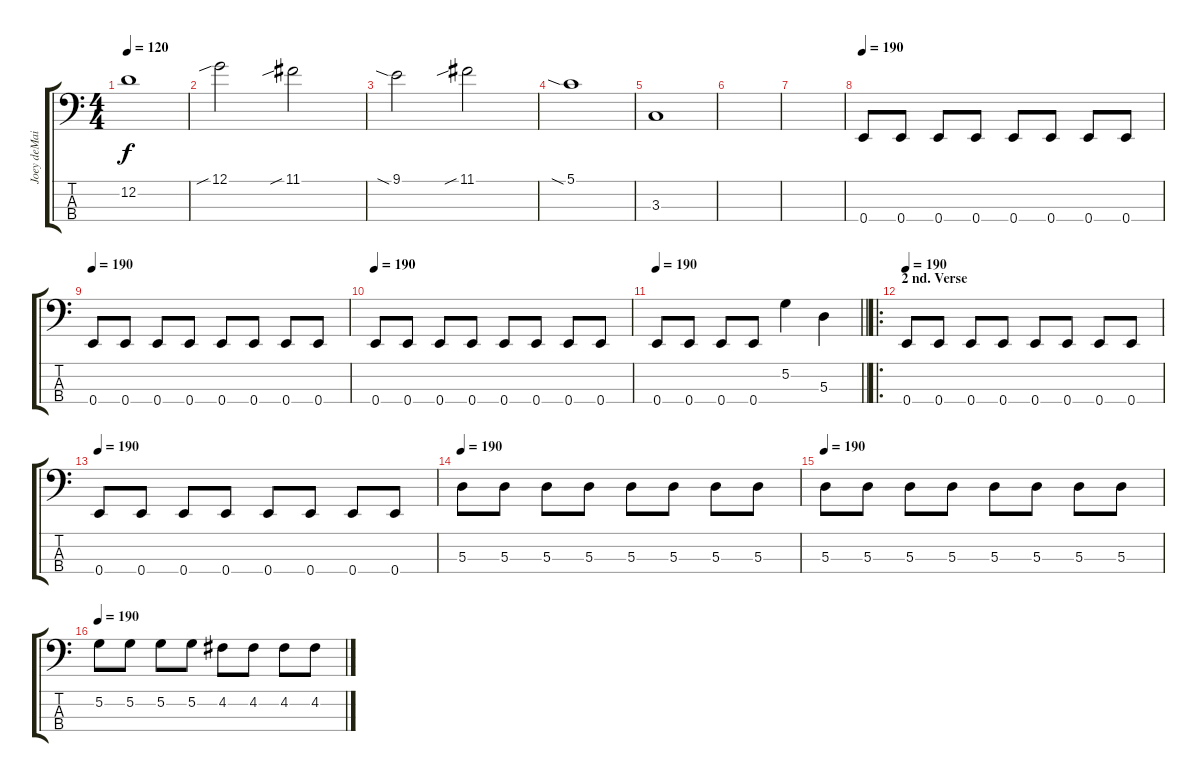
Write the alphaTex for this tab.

\track ("Joey deMaio" "Joey deMai") {instrument electricbassfinger}
\staff {score tabs}
\tuning (G2 D2 A1 E1) {hide}
\ts (4 4)
\tempo 120
\clef f4
\ks c
12.2.1{dy f} |
12.1{sib}.2{volume 10 instrument overdrivenguitar} 11.1{sib}.2 |
9.1{sia}.2 11.1{sib}.2 |
5.1{sia}.1 |
3.3.1 |
|
|
\tempo 190
0.4.8 0.4.8 0.4.8 0.4.8 0.4.8 0.4.8 0.4.8 0.4.8 |
\tempo 190
0.4.8 0.4.8 0.4.8 0.4.8 0.4.8 0.4.8 0.4.8 0.4.8 |
\tempo 190
0.4.8 0.4.8 0.4.8 0.4.8 0.4.8 0.4.8 0.4.8 0.4.8 |
\tempo 190
\barLineRight lightlight
0.4.8 0.4.8 0.4.8 0.4.8 5.2.4 5.3.4 |
\ro
\section ("" "2 nd. Verse")
\tempo 190
0.4.8 0.4.8 0.4.8 0.4.8 0.4.8 0.4.8 0.4.8 0.4.8 |
\tempo 190
0.4.8 0.4.8 0.4.8 0.4.8 0.4.8 0.4.8 0.4.8 0.4.8 |
\tempo 190
5.3.8 5.3.8 5.3.8 5.3.8 5.3.8 5.3.8 5.3.8 5.3.8 |
\tempo 190
5.3.8 5.3.8 5.3.8 5.3.8 5.3.8 5.3.8 5.3.8 5.3.8 |
\tempo 190
5.2.8 5.2.8 5.2.8 5.2.8 4.2.8 4.2.8 4.2.8 4.2.8
